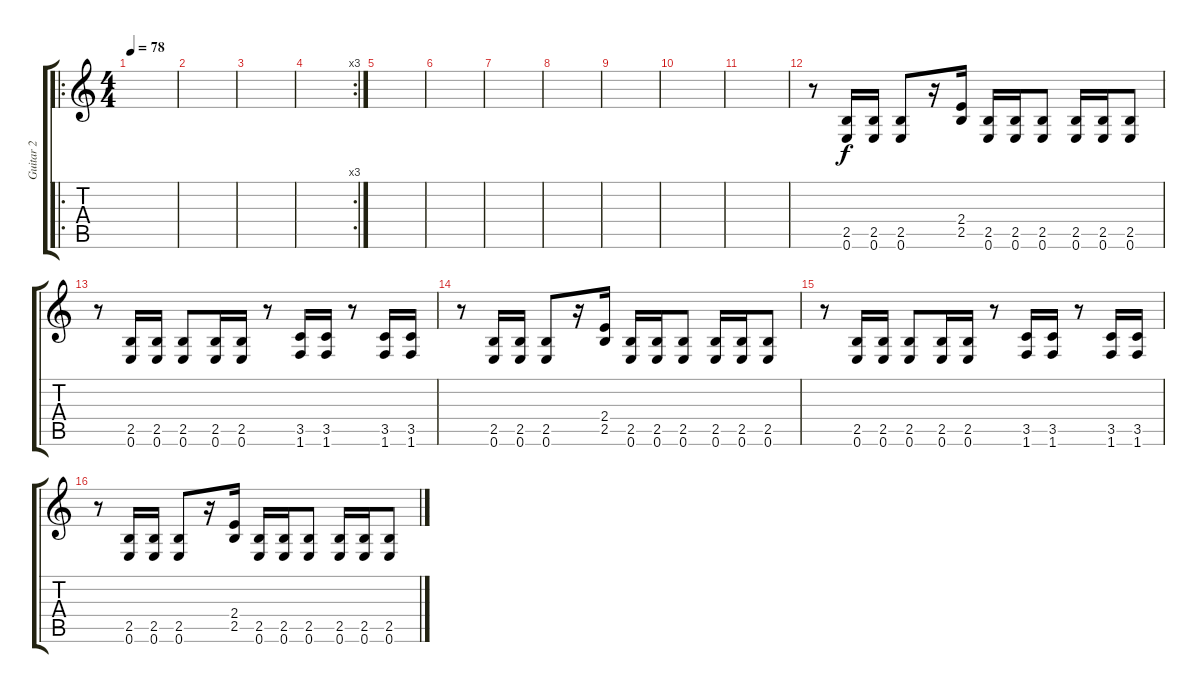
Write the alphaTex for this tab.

\track ("Guitar 2" "Guitar 2") {instrument distortionguitar}
\staff {score tabs}
\tuning (E4 B3 G3 D3 A2 E2) {hide}
\ro
\ts (4 4)
\tempo 78
\clef g2
\ks c
|
|
|
\rc 3
|
|
|
|
|
|
|
|
r.8 (2.5 0.6).16 (2.5 0.6).16 (2.5 0.6).8 r.16 (2.4 2.5).16 (2.5 0.6).16 (2.5 0.6).16 (2.5 0.6).8 (2.5 0.6).16 (2.5 0.6).16 (2.5 0.6).8 |
r.8 (2.5 0.6).16 (2.5 0.6).16 (2.5 0.6).8 (2.5 0.6).16 (2.5 0.6).16 r.8 (3.5 1.6).16 (3.5 1.6).16 r.8 (3.5 1.6).16 (3.5 1.6).16 |
r.8 (2.5 0.6).16 (2.5 0.6).16 (2.5 0.6).8 r.16 (2.4 2.5).16 (2.5 0.6).16 (2.5 0.6).16 (2.5 0.6).8 (2.5 0.6).16 (2.5 0.6).16 (2.5 0.6).8 |
r.8 (2.5 0.6).16 (2.5 0.6).16 (2.5 0.6).8 (2.5 0.6).16 (2.5 0.6).16 r.8 (3.5 1.6).16 (3.5 1.6).16 r.8 (3.5 1.6).16 (3.5 1.6).16 |
r.8 (2.5 0.6).16 (2.5 0.6).16 (2.5 0.6).8 r.16 (2.4 2.5).16 (2.5 0.6).16 (2.5 0.6).16 (2.5 0.6).8 (2.5 0.6).16 (2.5 0.6).16 (2.5 0.6).8
